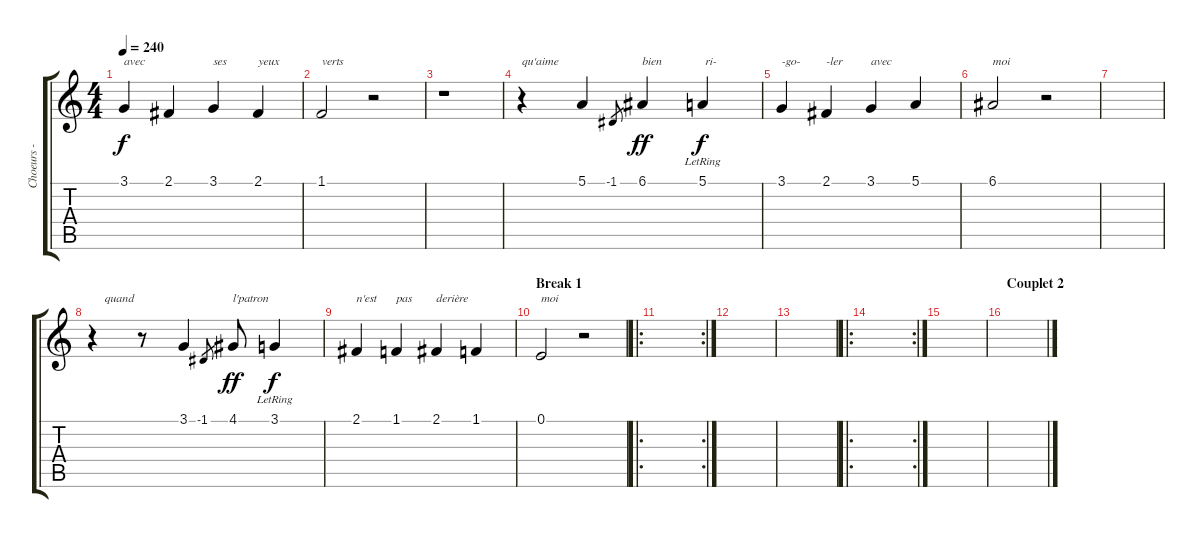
\track ("Choeurs - Vlad et Yves" "Choeurs - ") {instrument lead2sawtooth}
\staff {score tabs}
\tuning (E4 B3 G3 D3 A2 E2) {hide}
\ts (4 4)
\tempo 240
\clef g2
\ks c
3.1.4{txt "avec" dy f} 2.1.4 3.1.4{txt "ses"} 2.1.4{txt "yeux"} |
1.1.2{txt "verts"} r.2 |
r.1 |
r.4{txt "qu'aime"} 5.1.4 -1.1.8{gr} 6.1.4{txt "bien" dy ff} 5.1{lr}.4{txt " ri-" dy f} |
3.1.4{txt "-go-"} 2.1.4{txt "-ler"} 3.1.4{txt "avec"} 5.1.4 |
6.1.2{txt "moi"} r.2 |
|
r.4{txt "    quand"} r.8 3.1.4 -1.1.8{gr} 4.1.8{txt "l'patron" dy ff} 3.1{lr}.4{dy f} |
2.1.4{txt "n'est"} 1.1.4{txt "pas"} 2.1.4{txt "derière"} 1.1.4 |
\section ("" "Break 1")
0.1.2{txt "moi"} r.2 |
\ro
\rc 2
|
|
|
\ro
\rc 2
|
|
\section ("" "Couplet 2")
